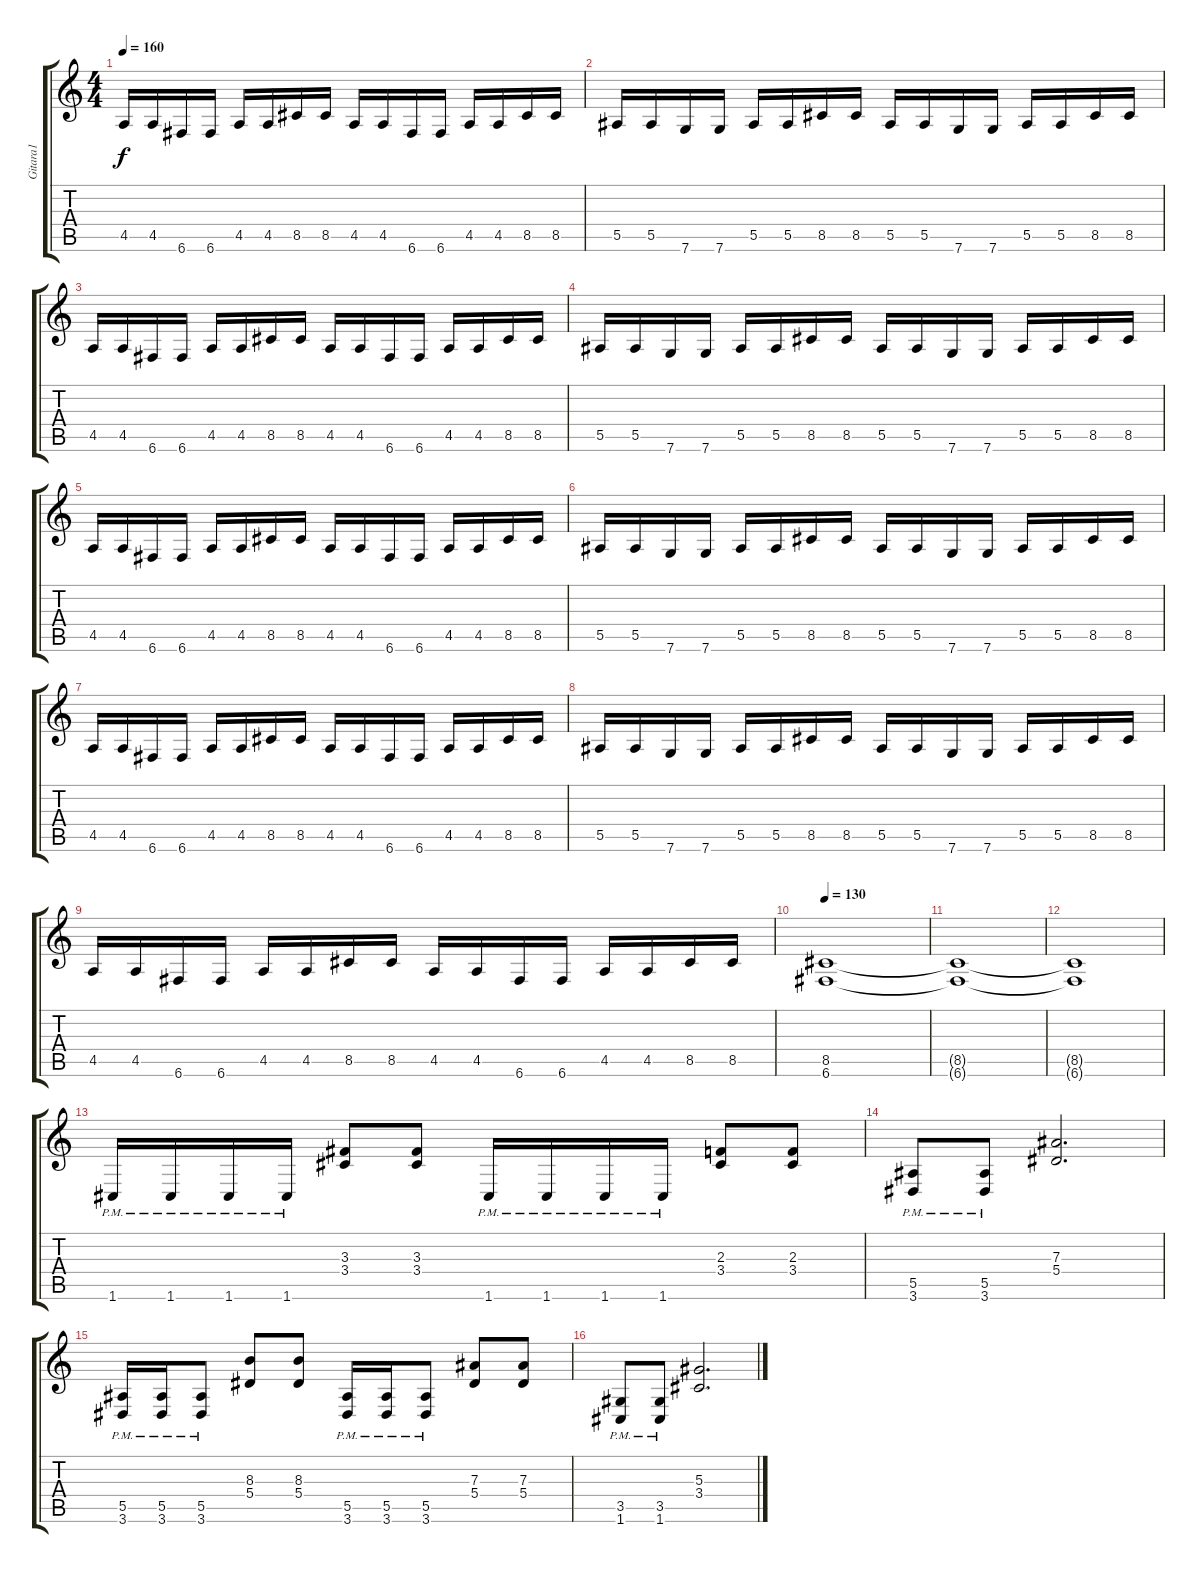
\track ("Gitara1" "Gitara1") {instrument distortionguitar}
\staff {score tabs}
\tuning (C4 G3 Eb3 Bb2 F2 C2) {hide}
\ts (4 4)
\tempo 160
\clef g2
\ks c
4.5.16{dy f} 4.5.16 6.6.16 6.6.16 4.5.16 4.5.16 8.5.16 8.5.16 4.5.16 4.5.16 6.6.16 6.6.16 4.5.16 4.5.16 8.5.16 8.5.16 |
5.5.16 5.5.16 7.6.16 7.6.16 5.5.16 5.5.16 8.5.16 8.5.16 5.5.16 5.5.16 7.6.16 7.6.16 5.5.16 5.5.16 8.5.16 8.5.16 |
4.5.16 4.5.16 6.6.16 6.6.16 4.5.16 4.5.16 8.5.16 8.5.16 4.5.16 4.5.16 6.6.16 6.6.16 4.5.16 4.5.16 8.5.16 8.5.16 |
5.5.16 5.5.16 7.6.16 7.6.16 5.5.16 5.5.16 8.5.16 8.5.16 5.5.16 5.5.16 7.6.16 7.6.16 5.5.16 5.5.16 8.5.16 8.5.16 |
4.5.16 4.5.16 6.6.16 6.6.16 4.5.16 4.5.16 8.5.16 8.5.16 4.5.16 4.5.16 6.6.16 6.6.16 4.5.16 4.5.16 8.5.16 8.5.16 |
5.5.16 5.5.16 7.6.16 7.6.16 5.5.16 5.5.16 8.5.16 8.5.16 5.5.16 5.5.16 7.6.16 7.6.16 5.5.16 5.5.16 8.5.16 8.5.16 |
4.5.16 4.5.16 6.6.16 6.6.16 4.5.16 4.5.16 8.5.16 8.5.16 4.5.16 4.5.16 6.6.16 6.6.16 4.5.16 4.5.16 8.5.16 8.5.16 |
5.5.16 5.5.16 7.6.16 7.6.16 5.5.16 5.5.16 8.5.16 8.5.16 5.5.16 5.5.16 7.6.16 7.6.16 5.5.16 5.5.16 8.5.16 8.5.16 |
4.5.16 4.5.16 6.6.16 6.6.16 4.5.16 4.5.16 8.5.16 8.5.16 4.5.16 4.5.16 6.6.16 6.6.16 4.5.16 4.5.16 8.5.16 8.5.16 |
\tempo 130
(8.5 6.6).1 |
(8.5{t} 6.6{t}).1 |
(8.5{t} 6.6{t}).1 |
1.6{pm}.16 1.6{pm}.16 1.6{pm}.16 1.6{pm}.16 (3.3 3.4).8 (3.3 3.4).8 1.6{pm}.16 1.6{pm}.16 1.6{pm}.16 1.6{pm}.16 (2.3 3.4).8 (2.3 3.4).8 |
(5.5{pm} 3.6{pm}).8 (5.5{pm} 3.6{pm}).8 (7.3 5.4).2{d} |
(5.5{pm} 3.6{pm}).16 (5.5{pm} 3.6{pm}).16 (5.5{pm} 3.6{pm}).8 (8.3 5.4).8 (8.3 5.4).8 (5.5{pm} 3.6{pm}).16 (5.5{pm} 3.6{pm}).16 (5.5{pm} 3.6{pm}).8 (7.3 5.4).8 (7.3 5.4).8 |
(3.5{pm} 1.6{pm}).8 (3.5{pm} 1.6{pm}).8 (5.3 3.4).2{d}
